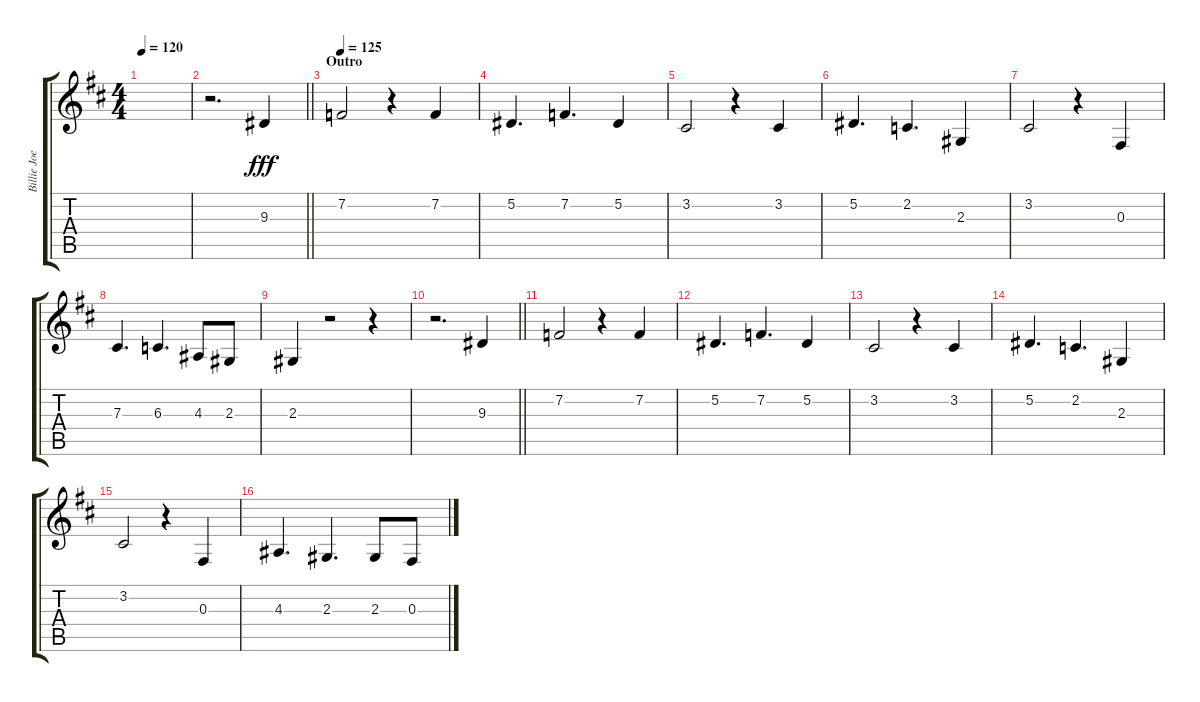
\track ("Billie Joe (Vocals)" "Billie Joe") {instrument lead2sawtooth}
\staff {score tabs}
\tuning (Eb4 Bb3 Gb3 Db3 Ab2 Eb2) {hide}
\ts (4 4)
\tempo 120
\clef g2
\ks d
|
\barLineRight lightlight
r.2{d} 9.3.4{dy fff} |
\section ("" "Outro")
\tempo 125
7.2.2 r.4 7.2.4 |
5.2.4{d} 7.2.4{d} 5.2.4 |
3.2.2 r.4 3.2.4 |
5.2.4{d} 2.2.4{d} 2.3.4 |
3.2.2 r.4 0.3.4 |
7.3.4{d} 6.3.4{d} 4.3.8 2.3.8 |
2.3.4 r.2 r.4 |
\barLineRight lightlight
r.2{d} 9.3.4 |
7.2.2 r.4 7.2.4 |
5.2.4{d} 7.2.4{d} 5.2.4 |
3.2.2 r.4 3.2.4 |
5.2.4{d} 2.2.4{d} 2.3.4 |
3.2.2 r.4 0.3.4 |
4.3.4{d} 2.3.4{d} 2.3.8 0.3.8
